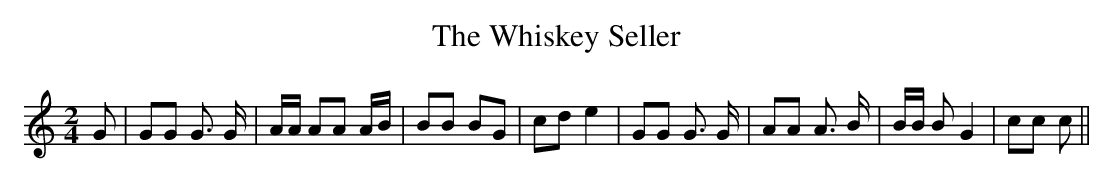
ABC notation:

X:1
T:The Whiskey Seller
M:2/4
L:1/8
K:C
 G| GG G3/2 G/2| A/2A/2 AA A/2B/2| BB BG| cd e2| GG G3/2 G/2| AA A3/2 B/2|\
 B/2B/2 B G2| cc c||
